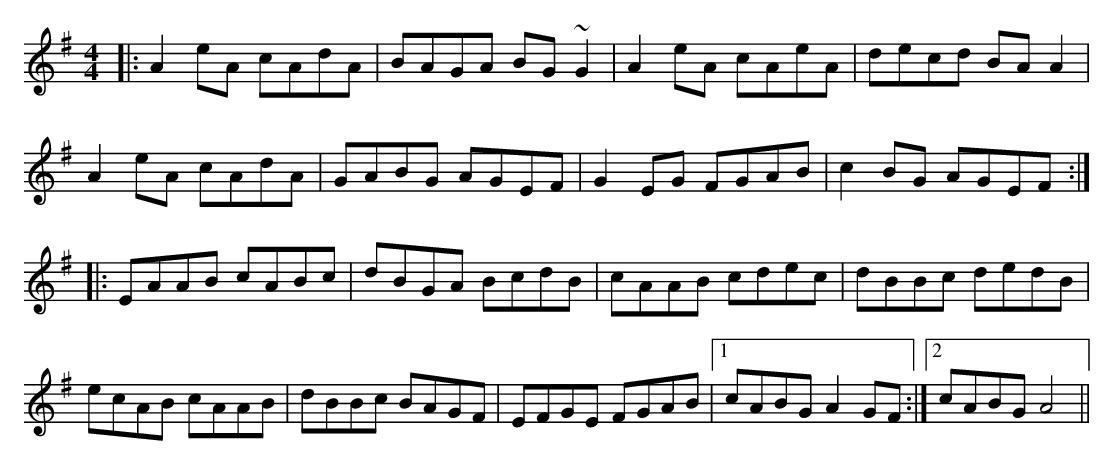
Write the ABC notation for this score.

X:1
M:4/4
K:G
|:A2 eA cAdA|BAGA BG ~G2|A2 eA cAeA|decd BA A2|
A2 eA cAdA|GABG AGEF|G2 EG FGAB|c2 BG AGEF:|
|:EAAB cABc|dBGA BcdB|cAAB cdec|dBBc dedB|
ecAB cAAB|dBBc BAGF|EFGE FGAB|1 cABG A2 GF:|2 cABG A4||
